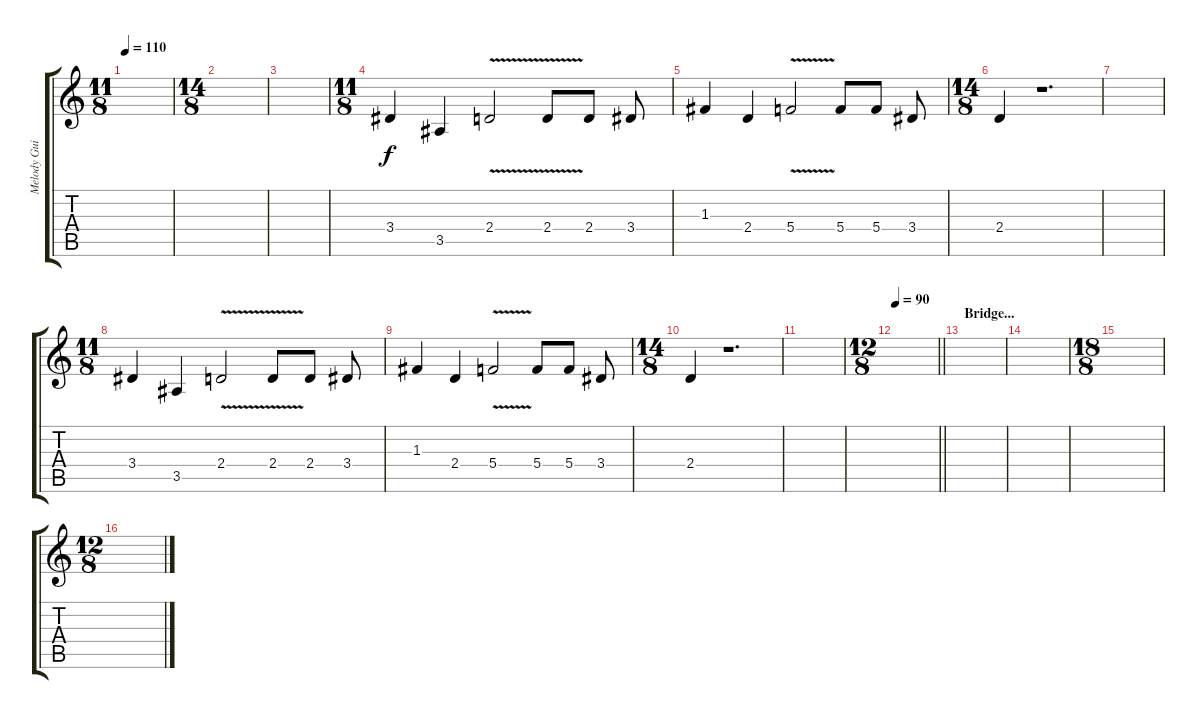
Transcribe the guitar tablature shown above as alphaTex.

\track ("Melody Guitar" "Melody Gui") {instrument distortionguitar}
\staff {score tabs}
\tuning (D4 A3 F3 C3 G2 D2) {hide}
\ts (11 8)
\tempo 110
\clef g2
\ks c
|
\ts (14 8)
|
|
\ts (11 8)
3.4.4 3.5.4 2.4{v}.2 2.4{v}.8 2.4.8 3.4.8 |
1.3.4 2.4.4 5.4{v}.2 5.4.8 5.4.8 3.4.8 |
\ts (14 8)
2.4.4 r.1{d} |
|
\ts (11 8)
3.4.4 3.5.4 2.4{v}.2 2.4{v}.8 2.4.8 3.4.8 |
1.3.4 2.4.4 5.4{v}.2 5.4.8 5.4.8 3.4.8 |
\ts (14 8)
2.4.4 r.1{d} |
|
\ts (12 8)
\tempo 90
\barLineRight lightlight
|
\section ("" "Bridge...")
|
|
\ts (18 8)
|
\ts (12 8)
